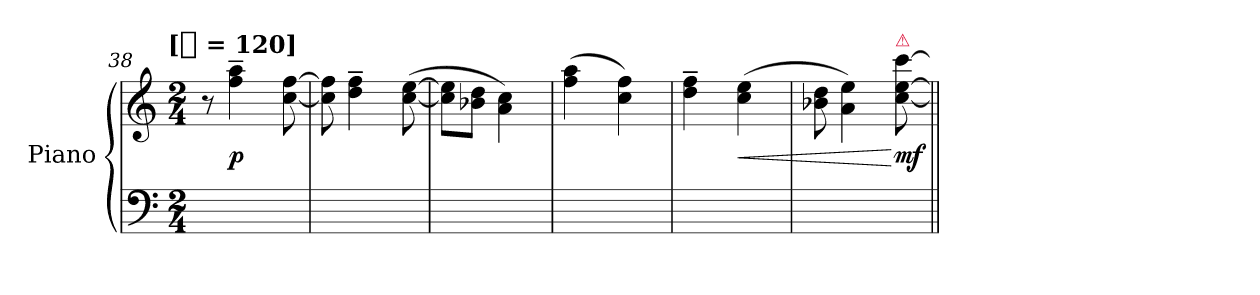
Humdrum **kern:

**kern	**kern	**dynam
*part1	*part1	*part1
*staff2	*staff1	*staff1/2
*I"Piano	*	*
*I'Pno.	*	*
*clefF4	*clefG2	*
*k[]	*k[]	*
*C:	*C:	*
!!LO:TX:omd:t=[[quarter] = 120]
*M2/4	*M2/4	*
*MM120	*MM120	*
=38	=38	=38
8ryy	8r	.
8ryy	4ff~ 4aa~	p
8ryy	.	.
8ryy	[8cc [8ff	.
=39	=39	=39
8ryy	8cc] 8ff]	.
8ryy	4dd~ 4ff~	.
8ryy	.	.
8ryy	([8cc [8ee	.
=40	=40	=40
8ryy	8cc] 8ee]L	.
8ryy	8b-X 8ddJ	.
8ryy	4a 4cc)	.
8ryy	.	.
=41	=41	=41
8ryy	(4ff 4aa	.
8ryy	.	.
8ryy	4cc 4ff)	.
8ryy	.	.
=42	=42	=42
8ryy	4dd~ 4ff~	.
8ryy	.	.
8ryy	(4cc 4ee	<
8ryy	.	.
=43	=43	=43
8ryy	8b-X 8dd	.
8ryy	4a 4ee)	.
8ryy	.	.
!	!LO:TX:a:color=crimson:t=⚠	!
8ryy	[8cc [8ee [8ccc	[ mf
=||	=||	=||
*-	*-	*-
